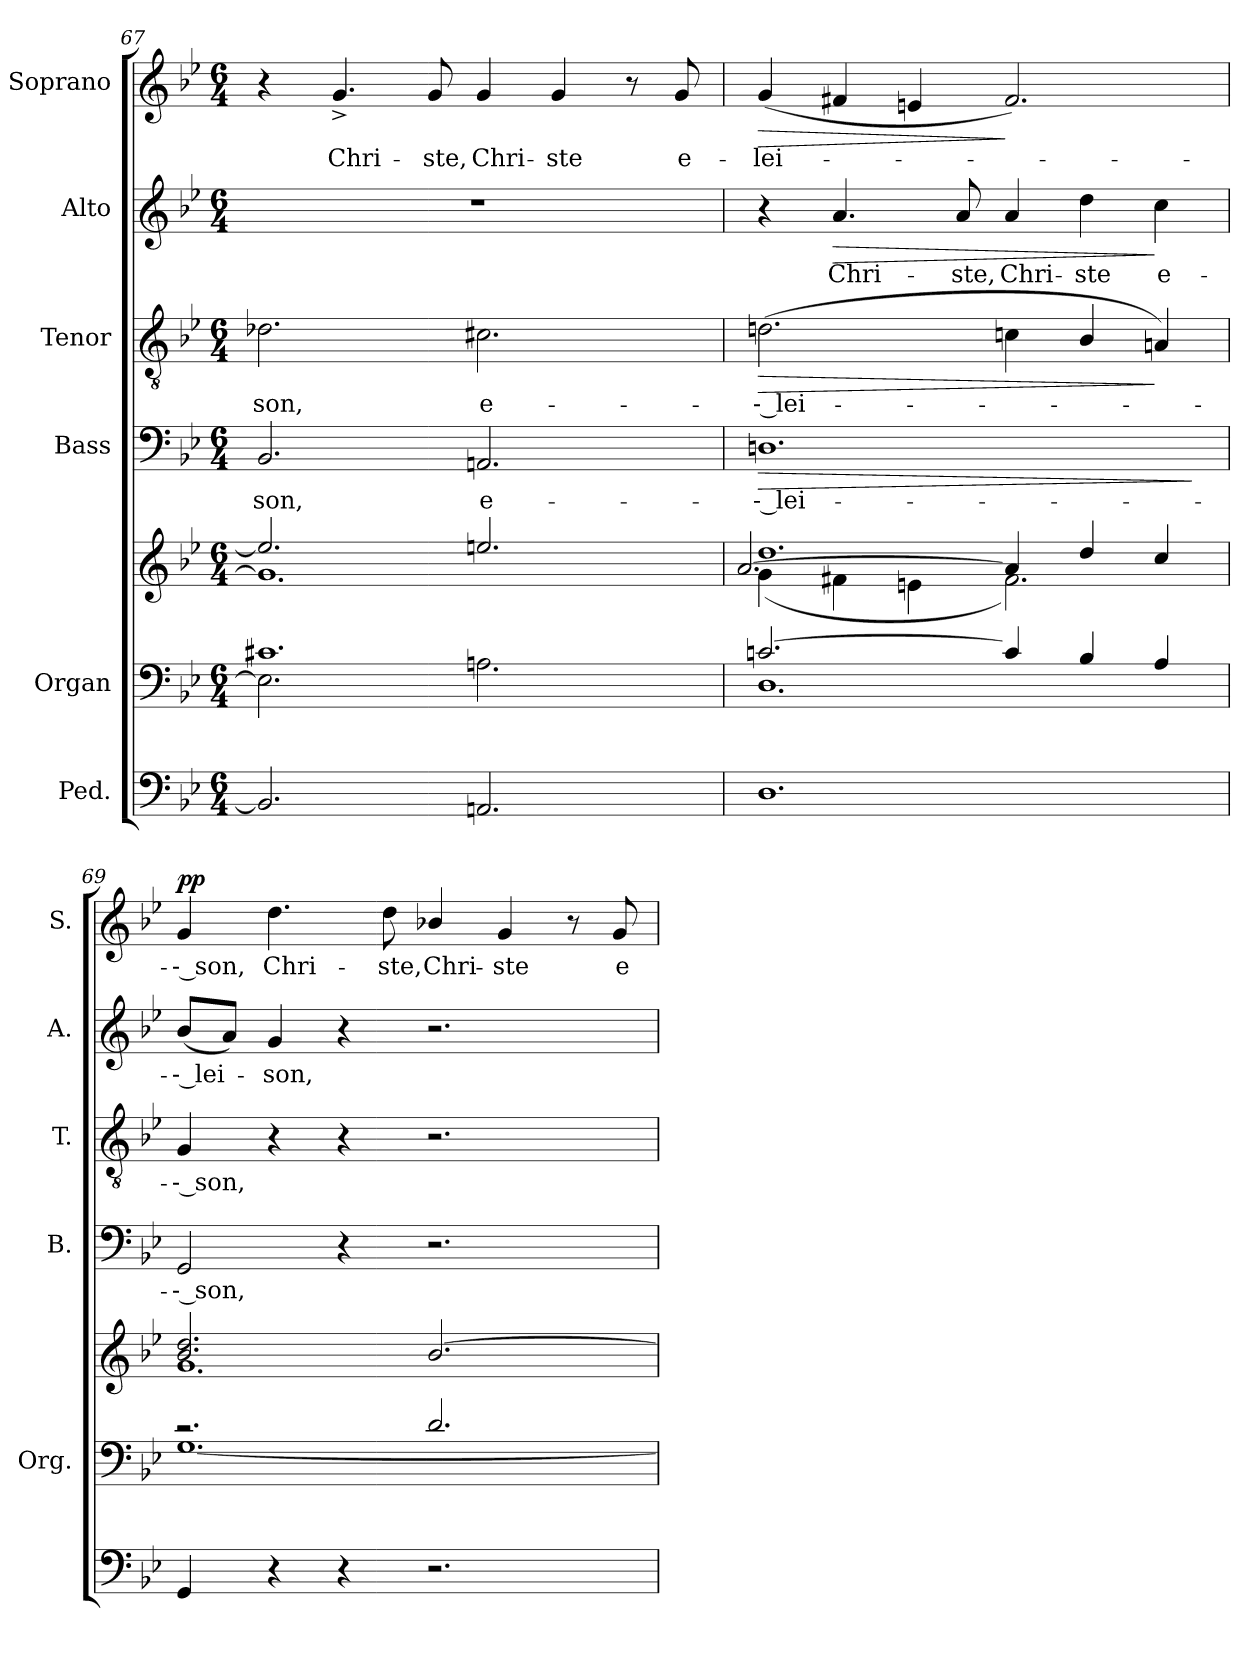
**kern	**kern	**kern	**kern	**text	**dynam	**kern	**text	**dynam	**kern	**text	**dynam	**kern	**text	**dynam
*part6	*part5	*part5	*part4	*part4	*part4	*part3	*part3	*part3	*part2	*part2	*part2	*part1	*part1	*part1
*staff7	*staff6	*staff5	*staff4	*staff4	*staff4	*staff3	*staff3	*staff3	*staff2	*staff2	*staff2	*staff1	*staff1	*staff1
*I"Ped.	*I"Organ	*	*I"Bass	*	*	*I"Tenor	*	*	*I"Alto	*	*	*I"Soprano	*	*
*	*I'Org.	*	*I'B.	*	*	*I'T.	*	*	*I'A.	*	*	*I'S.	*	*
*clefF4	*clefF4	*clefG2	*clefF4	*	*	*clefGv2	*	*	*clefG2	*	*	*clefG2	*	*
*	*	*	*	*	*	*ITrd7c12	*	*	*	*	*	*	*	*
*k[b-e-]	*k[b-e-]	*k[b-e-]	*k[b-e-]	*	*	*k[b-e-]	*	*	*k[b-e-]	*	*	*k[b-e-]	*	*
*B-:	*B-:	*B-:	*B-:	*	*	*B-:	*	*	*B-:	*	*	*B-:	*	*
*M6/4	*M6/4	*M6/4	*M6/4	*	*	*M6/4	*	*	*M6/4	*	*	*M6/4	*	*
=67	=67	=67	=67	=67	=67	=67	=67	=67	=67	=67	=67	=67	=67	=67
*	*^	*^	*	*	*	*	*	*	*	*	*	*	*	*
!	!	!	!	!	!	!LO:LY:b:color=#000000	!	!	!	!	!	!	!	!	!	!
!	!	!	!	!	!	!	!	!	!LO:LY:b:color=#000000	!	!LO:N:vis=1	!	!	!	!	!
2.BB-i/]	1.c#Xi	2.E-i\]	2.ee-i/]	1.gi]	2.BB-i/	-son,	.	2.D-Xi\	-son,	.	1.r	.	.	4r	.	.
!	!	!	!	!	!	!	!	!	!	!	!	!	!	!	!LO:LY:b:color=#000000	!
.	.	.	.	.	.	.	.	.	.	.	.	.	.	4.g^i/	Chri-	.
!	!	!	!	!	!	!	!	!	!	!	!	!	!	!	!LO:LY:b:color=#000000	!
.	.	.	.	.	.	.	.	.	.	.	.	.	.	8gi/	-ste,	.
!	!	!	!	!	!	!LO:LY:b:color=#000000	!	!	!	!	!	!	!	!	!	!
!	!	!	!	!	!	!	!	!	!LO:LY:b:color=#000000	!	!	!	!	!	!	!
!	!	!	!	!	!	!	!	!	!	!	!	!	!	!	!LO:LY:b:color=#000000	!
2.AAni/	.	2.Ani\	2.eeni/	.	2.AAni/	e-	.	2.C#Xi\	e-	.	.	.	.	4gi/	Chri-	.
!	!	!	!	!	!	!	!	!	!	!	!	!	!	!	!LO:LY:b:color=#000000	!
.	.	.	.	.	.	.	.	.	.	.	.	.	.	4gi/	-ste	.
.	.	.	.	.	.	.	.	.	.	.	.	.	.	8r	.	.
!	!	!	!	!	!	!	!	!	!	!	!	!	!	!	!LO:LY:b:color=#000000	!
.	.	.	.	.	.	.	.	.	.	.	.	.	.	8gi/	e-	.
=68	=68	=68	=68	=68	=68	=68	=68	=68	=68	=68	=68	=68	=68	=68	=68	=68
*	*	*	*	*^	*	*	*	*	*	*	*	*	*	*	*	*
!	!	!	!	!	!	!	!LO:LY:b:color=#000000	!LO:HP:b	!	!	!	!	!	!	!	!	!
!	!	!	!	!	!	!	!	!	!	!LO:LY:b:color=#000000	!LO:HP:b	!	!	!	!	!	!
!	!	!	!	!	!	!	!	!	!	!	!	!	!	!	!	!LO:LY:b:color=#000000	!LO:HP:b
1.Di	[2.cni/	1.Di	1.ddi	(4gi\	[2.ai/	1.Dni	-- lei-	>	(2.Dni\	-- lei-	>	4r	.	.	(4gi/	-lei-	>
!	!	!	!	!	!	!	!	!	!	!	!	!	!LO:LY:b:color=#000000	!LO:HP:b	!	!	!
.	.	.	.	4f#Xi\	.	.	.	.	.	.	.	4.ai/	Chri-	>	4f#Xi/	.	.
.	.	.	.	4eni\	.	.	.	.	.	.	.	.	.	.	4eni/	.	.
!	!	!	!	!	!	!	!	!	!	!	!	!	!LO:LY:b:color=#000000	!	!	!	!
.	.	.	.	.	.	.	.	.	.	.	.	8ai/	-ste,	.	.	.	.
!	!	!	!	!	!	!	!	!	!	!	!	!	!LO:LY:b:color=#000000	!	!	!	!
.	4ci/]	.	.	2.f#i\)	4ai/]	.	.	.	4Cni\	.	.	4ai/	Chri-	.	2.f#i/)	.	]
!	!	!	!	!	!	!	!	!	!	!	!	!	!LO:LY:b:color=#000000	!	!	!	!
.	4B-i/	.	.	.	4ddi/	.	.	.	4BB-i/	.	.	4ddi\	-ste	.	.	.	.
!	!	!	!	!	!	!	!	!	!	!	!	!	!LO:LY:b:color=#000000	!	!	!	!
.	4Ai/	.	.	.	4cci/	.	.	.	4AAni/)	.	]	4cci\	e-	]	.	.	.
*	*v	*v	*	*	*	*	*	*	*	*	*	*	*	*	*	*	*
*	*	*v	*v	*v	*	*	*	*	*	*	*	*	*	*	*	*
.	.	.	.	.	]	.	.	.	.	.	.	.	.	.
!!LO:PB:g=z
=69	=69	=69	=69	=69	=69	=69	=69	=69	=69	=69	=69	=69	=69	=69
*	*^	*^	*	*	*	*	*	*	*	*	*	*	*	*
!	!	!	!	!	!	!LO:LY:b:color=#000000	!	!	!	!	!	!	!	!	!	!
!	!	!	!	!	!	!	!	!	!LO:LY:b:color=#000000	!	!	!	!	!	!	!
!	!	!	!	!	!	!	!	!	!	!	!	!LO:LY:b:color=#000000	!	!	!	!
!	!	!	!	!	!	!	!	!	!	!	!	!	!	!	!LO:LY:b:color=#000000	!
4GGi/	2.r	[1.Gi	2.b-i/ 2.ddi	1.gi	2GGi/	-- son,	.	4GGi/	-- son,	.	(8b-i/L	-- lei-	.	4gi/	-- son,	pp
.	.	.	.	.	.	.	.	.	.	.	8ai/J)	.	.	.	.	.
!	!	!	!	!	!	!	!	!	!	!	!	!LO:LY:b:color=#000000	!	!	!	!
!	!	!	!	!	!	!	!	!	!	!	!	!	!	!	!LO:LY:b:color=#000000	!
4r	.	.	.	.	.	.	.	4r	.	.	4gi/	-son,	.	4.ddi\	Chri-	.
4r	.	.	.	.	4r	.	.	4r	.	.	4r	.	.	.	.	.
!	!	!	!	!	!	!	!	!	!	!	!	!	!	!	!LO:LY:b:color=#000000	!
.	.	.	.	.	.	.	.	.	.	.	.	.	.	8ddi\	-ste,	.
!	!	!	!	!	!	!	!	!	!	!	!	!	!	!	!LO:LY:b:color=#000000	!
2.r	2.di/	.	[2.b-i/	.	2.r	.	.	2.r	.	.	2.r	.	.	4b-Xi/	Chri-	.
!	!	!	!	!	!	!	!	!	!	!	!	!	!	!	!LO:LY:b:color=#000000	!
.	.	.	.	.	.	.	.	.	.	.	.	.	.	4gi/	-ste	.
.	.	.	.	.	.	.	.	.	.	.	.	.	.	8r	.	.
!	!	!	!	!	!	!	!	!	!	!	!	!	!	!	!LO:LY:b:color=#000000	!
.	.	.	.	.	.	.	.	.	.	.	.	.	.	8gi/	e-	.
*	*v	*v	*	*	*	*	*	*	*	*	*	*	*	*	*	*
*	*	*v	*v	*	*	*	*	*	*	*	*	*	*	*	*
=	=	=	=	=	=	=	=	=	=	=	=	=	=	=
*-	*-	*-	*-	*-	*-	*-	*-	*-	*-	*-	*-	*-	*-	*-
